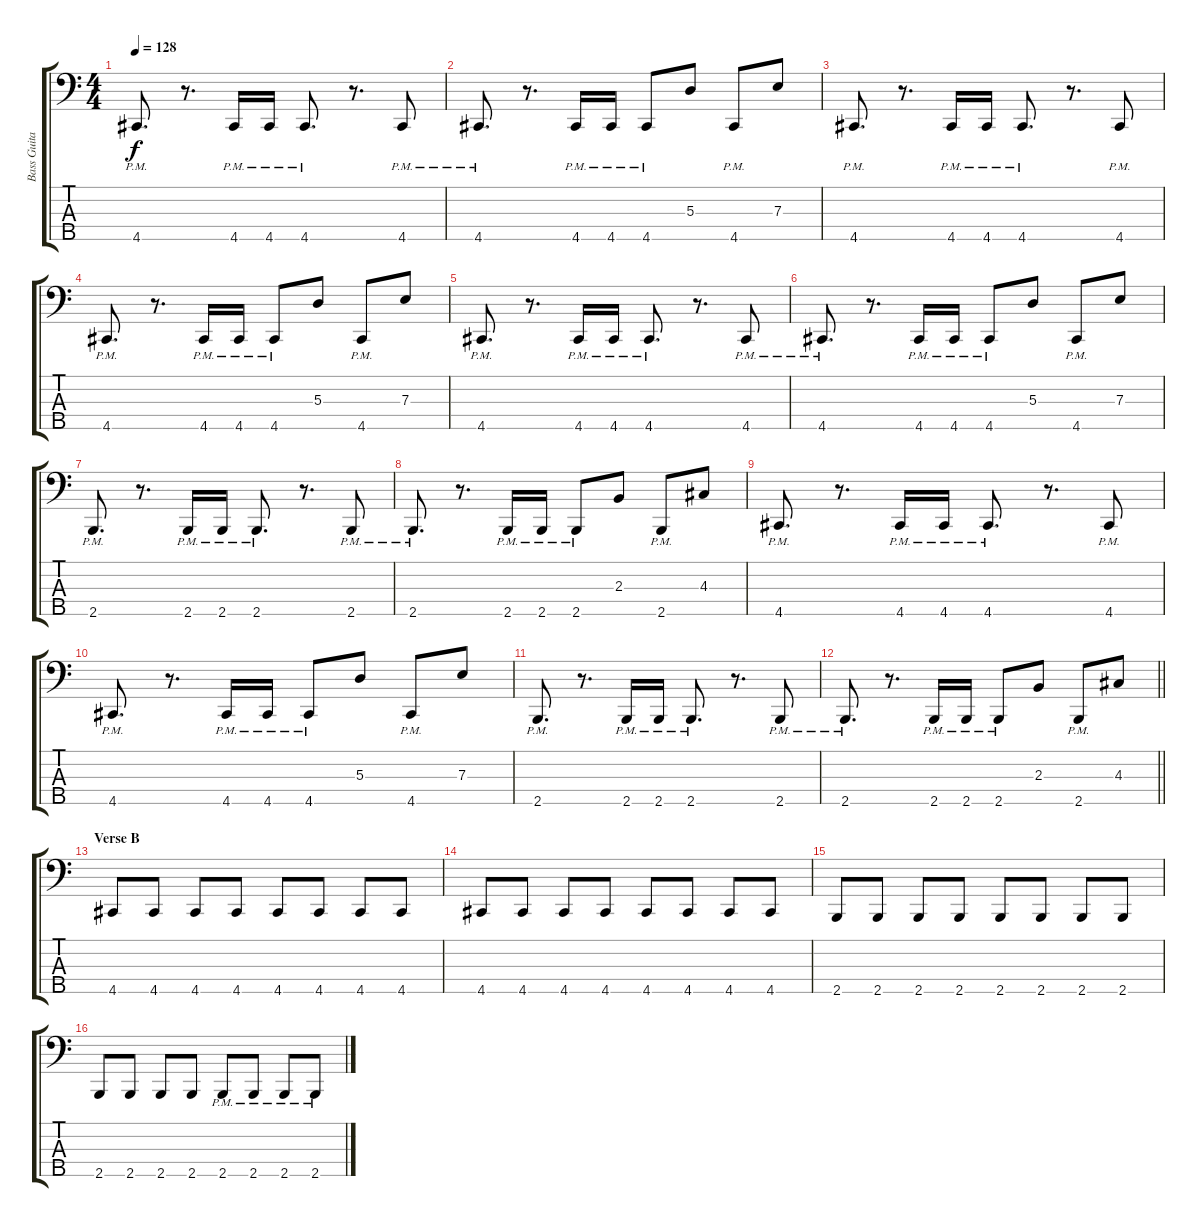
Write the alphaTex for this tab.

\track ("Bass Guitar" "Bass Guita") {instrument electricbasspick}
\staff {score tabs}
\tuning (G2 D2 A1 E1 A0) {hide}
\ts (4 4)
\tempo 128
\clef f4
\ks c
4.5{pm}.8{d dy f} r.8{d} 4.5{pm}.16 4.5{pm}.16 4.5{pm}.8{d} r.8{d} 4.5{pm}.8 |
4.5{pm}.8{d} r.8{d} 4.5{pm}.16 4.5{pm}.16 4.5{pm}.8 5.3.8 4.5{pm}.8 7.3.8 |
4.5{pm}.8{d} r.8{d} 4.5{pm}.16 4.5{pm}.16 4.5{pm}.8{d} r.8{d} 4.5{pm}.8 |
4.5{pm}.8{d} r.8{d} 4.5{pm}.16 4.5{pm}.16 4.5{pm}.8 5.3.8 4.5{pm}.8 7.3.8 |
4.5{pm}.8{d} r.8{d} 4.5{pm}.16 4.5{pm}.16 4.5{pm}.8{d} r.8{d} 4.5{pm}.8 |
4.5{pm}.8{d} r.8{d} 4.5{pm}.16 4.5{pm}.16 4.5{pm}.8 5.3.8 4.5{pm}.8 7.3.8 |
2.5{pm}.8{d} r.8{d} 2.5{pm}.16 2.5{pm}.16 2.5{pm}.8{d} r.8{d} 2.5{pm}.8 |
2.5{pm}.8{d} r.8{d} 2.5{pm}.16 2.5{pm}.16 2.5{pm}.8 2.3.8 2.5{pm}.8 4.3.8 |
4.5{pm}.8{d} r.8{d} 4.5{pm}.16 4.5{pm}.16 4.5{pm}.8{d} r.8{d} 4.5{pm}.8 |
4.5{pm}.8{d} r.8{d} 4.5{pm}.16 4.5{pm}.16 4.5{pm}.8 5.3.8 4.5{pm}.8 7.3.8 |
2.5{pm}.8{d} r.8{d} 2.5{pm}.16 2.5{pm}.16 2.5{pm}.8{d} r.8{d} 2.5{pm}.8 |
\barLineRight lightlight
2.5{pm}.8{d} r.8{d} 2.5{pm}.16 2.5{pm}.16 2.5{pm}.8 2.3.8 2.5{pm}.8 4.3.8 |
\section ("" "Verse B")
4.5.8 4.5.8 4.5.8 4.5.8 4.5.8 4.5.8 4.5.8 4.5.8 |
4.5.8 4.5.8 4.5.8 4.5.8 4.5.8 4.5.8 4.5.8 4.5.8 |
2.5.8 2.5.8 2.5.8 2.5.8 2.5.8 2.5.8 2.5.8 2.5.8 |
2.5.8 2.5.8 2.5.8 2.5.8 2.5{pm}.8 2.5{pm}.8 2.5{pm}.8 2.5{pm}.8
